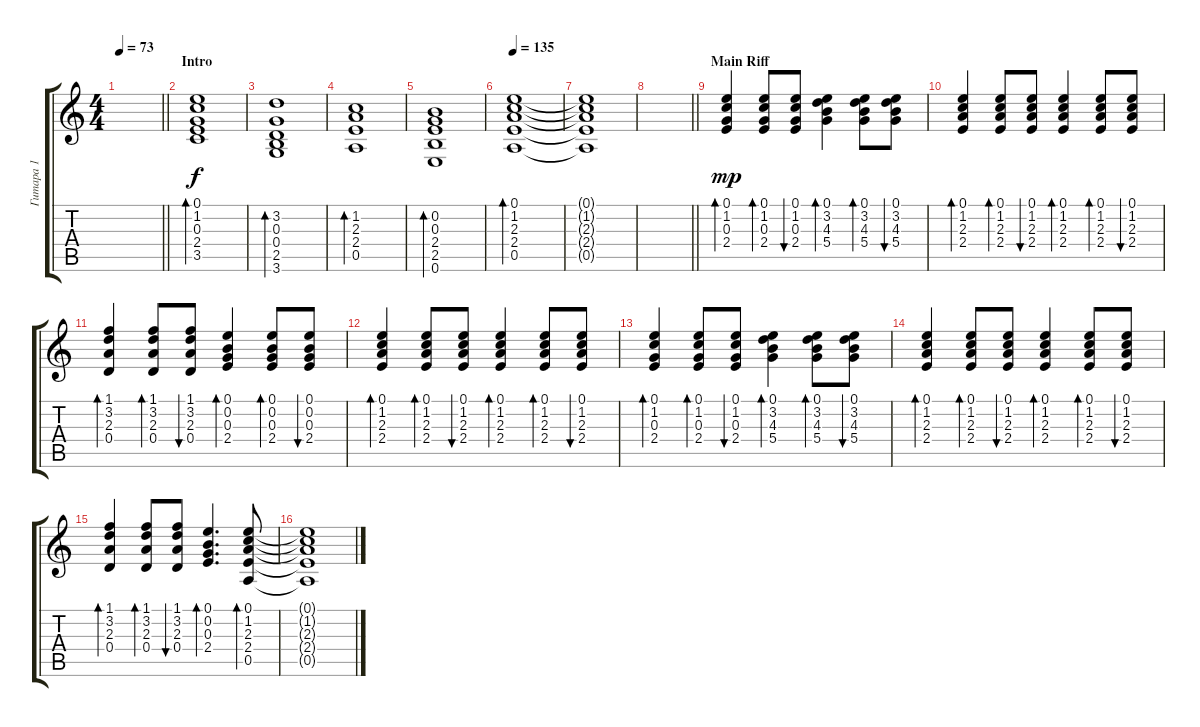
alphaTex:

\track ("Гитара 1" "Гитара 1") {instrument acousticguitarsteel}
\staff {score tabs}
\tuning (E4 B3 G3 D3 A2 E2) {hide}
\ts (4 4)
\tempo 73
\clef g2
\barLineRight lightlight
\ks c
|
\section ("" "Intro")
(0.1 1.2 0.3 2.4 3.5).1{bd 120 volume 16} |
(3.2 0.3 0.4 2.5 3.6).1{bd 120} |
(1.2 2.3 2.4 0.5).1{bd 120} |
(0.2 0.3 2.4 2.5 0.6).1{bd 120} |
\tempo 135
(0.1 1.2 2.3 2.4 0.5).1{bd 120} |
(0.1{t} 1.2{t} 2.3{t} 2.4{t} 0.5{t}).1{dy f} |
\barLineRight lightlight
|
\section ("" "Main Riff")
(0.1 1.2 0.3 2.4).4{bd 60 dy mp} (0.1 1.2 0.3 2.4).8{bd 60} (0.1 1.2 0.3 2.4).8{bu 60} (0.1 3.2 4.3 5.4).4{bd 60} (0.1 3.2 4.3 5.4).8{bd 60} (0.1 3.2 4.3 5.4).8{bu 60} |
(0.1 1.2 2.3 2.4).4{bd 60} (0.1 1.2 2.3 2.4).8{bd 60} (0.1 1.2 2.3 2.4).8{bu 60} (0.1 1.2 2.3 2.4).4{bd 60} (0.1 1.2 2.3 2.4).8{bd 60} (0.1 1.2 2.3 2.4).8{bu 60} |
(1.1 3.2 2.3 0.4).4{bd 60} (1.1 3.2 2.3 0.4).8{bd 60} (1.1 3.2 2.3 0.4).8{bu 60} (0.1 0.2 0.3 2.4).4{bd 60} (0.1 0.2 0.3 2.4).8{bd 60} (0.1 0.2 0.3 2.4).8{bu 60} |
(0.1 1.2 2.3 2.4).4{bd 60} (0.1 1.2 2.3 2.4).8{bd 60} (0.1 1.2 2.3 2.4).8{bu 60} (0.1 1.2 2.3 2.4).4{bd 60} (0.1 1.2 2.3 2.4).8{bd 60} (0.1 1.2 2.3 2.4).8{bu 60} |
(0.1 1.2 0.3 2.4).4{bd 60} (0.1 1.2 0.3 2.4).8{bd 60} (0.1 1.2 0.3 2.4).8{bu 60} (0.1 3.2 4.3 5.4).4{bd 60} (0.1 3.2 4.3 5.4).8{bd 60} (0.1 3.2 4.3 5.4).8{bu 60} |
(0.1 1.2 2.3 2.4).4{bd 60} (0.1 1.2 2.3 2.4).8{bd 60} (0.1 1.2 2.3 2.4).8{bu 60} (0.1 1.2 2.3 2.4).4{bd 60} (0.1 1.2 2.3 2.4).8{bd 60} (0.1 1.2 2.3 2.4).8{bu 60} |
(1.1 3.2 2.3 0.4).4{bd 60} (1.1 3.2 2.3 0.4).8{bd 60} (1.1 3.2 2.3 0.4).8{bu 60} (0.1 0.2 0.3 2.4).4{d bd 60} (0.1 1.2 2.3 2.4 0.5).8{bd 120} |
(0.1{t} 1.2{t} 2.3{t} 2.4{t} 0.5{t}).1
